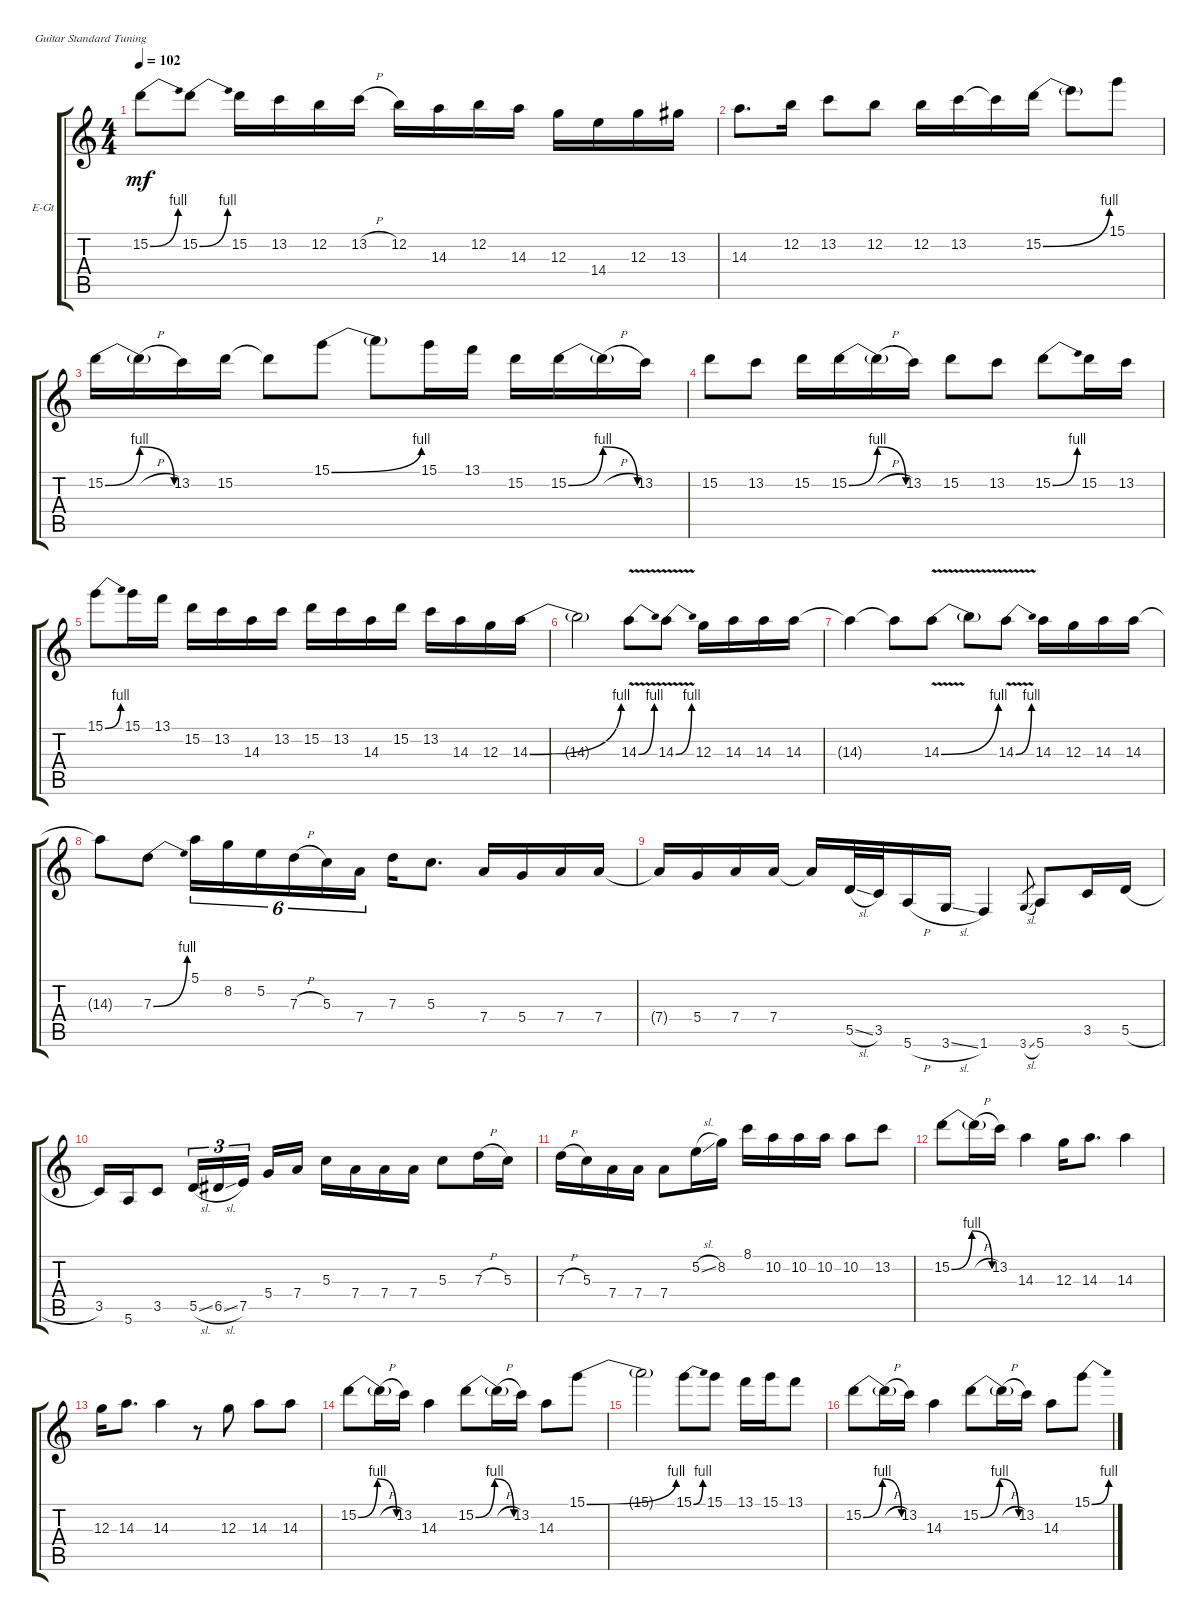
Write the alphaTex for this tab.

\defaultSystemsLayout 4
\bracketExtendMode groupsimilarinstruments
\firstSystemTrackNameOrientation horizontal
\otherSystemsTrackNameOrientation horizontal
\track ("Electric guitar (Jimmy Page)" "E-Gt") {instrument distortionguitar}
\staff {score tabs}
\tuning (E4 B3 G3 D3 A2 E2)
\ts (4 4)
\tempo 102
\clef g2
\scale
0.424128
\ks c
15.2{be (bend 0 0 15 4)}.8{dy mf} 15.2{be (bend 0 0 15 4)}.8 15.2.16 13.2.16 12.2.16 13.2{h}.16 12.2.16 14.3.16 12.2.16 14.3.16 12.3.16 14.4.16 12.3.16 13.3.16 |
\scale
0.247939 14.3.8{d} 12.2.16 13.2.8 12.2.8 12.2.16 13.2.16 13.2{t}.16 15.2{be (bend 0 0 15 4)}.16 15.2{t}.8 15.1.8 |
\scale
0.327615 15.2{be (bendrelease 0 0 10.2 4 20.4 4 30 0)}.16 15.2{h t}.16 13.2.16 15.2.16 15.2{t}.8 15.1{be (bend 0 0 15 4)}.8 15.1{t}.8 15.1.16 13.1.16 15.2.16 15.2{be (bendrelease 0 0 10.2 4 20.4 4 30 0)}.16 15.2{h t}.16 13.2.16 |
15.2.8 13.2.8 15.2.16 15.2{be (bendrelease 0 0 10.2 4 20.4 4 30 0)}.16 15.2{h t}.16 13.2.16 15.2.8 13.2.8 15.2{be (bend 0 0 15 4)}.8 15.2.16 13.2.16 |
15.1{be (bend 0 0 15 4)}.8 15.1.16 13.1.16 15.2.16 13.2.16 14.3.16 13.2.16 15.2.16 13.2.16 14.3.16 15.2.16 13.2.16 14.3.16 12.3.16 14.3{be (bend 0 0 15 4)}.16 |
14.3{t}.2 14.3{be (bend 0 0 15 4) v}.8 14.3{be (bend 0 0 15 4) v}.8 12.3.16 14.3.16 14.3.16 14.3.16 |
14.3{t}.4 14.3{t}.8 14.3{be (bend 0 0 15 4) v}.8 14.3{t}.8 14.3{be (bend 0 0 15 4) v}.8 14.3.16 12.3.16 14.3.16 14.3.16 |
14.3{t}.8 7.3{be (bend 0 0 15 4)}.8 5.1.16{tu (6 4)} 8.2.16{tu (6 4)} 5.2.16{tu (6 4)} 7.3{h}.16{tu (6 4)} 5.3.16{tu (6 4)} 7.4.16{tu (6 4)} 7.3.16 5.3.8{d} 7.4.16 5.4.16 7.4.16 7.4.16 |
7.4{t}.16 5.4.16 7.4.16 7.4.16 7.4{t}.16 5.5{sl}.32 3.5.32 5.6{h}.16 3.6{sl}.16 1.6.4 3.6{sl}.8{gr} 5.6.8 3.5.16 5.5{h}.16 |
3.5.16 5.6.16 3.5.8 5.5{sl}.16{tu (3 2)} 6.5{sl}.16{tu (3 2)} 7.5.16{tu (3 2)} 5.4.16 7.4.16 5.3.16 7.4.16 7.4.16 7.4.16 5.3.8 7.3{h}.16 5.3.16 |
7.3{h}.16 5.3.16 7.4.16 7.4.16 7.4.8 5.2{sl}.16 8.2.16 8.1.16 10.2.16 10.2.16 10.2.16 10.2.8 13.2.8 |
15.2{be (bendrelease 0 0 10.2 4 20.4 4 30 0)}.8 15.2{h t}.16 13.2.16 14.3.4 12.3.16 14.3.8{d} 14.3.4 |
12.3.16 14.3.8{d} 14.3.4 r.8 12.3.8 14.3.8 14.3.8 |
15.2{be (bendrelease 0 0 10.2 4 20.4 4 30 0)}.8 15.2{h t}.16 13.2.16 14.3.4 15.2{be (bendrelease 0 0 10.2 4 20.4 4 30 0)}.8 15.2{h t}.16 13.2.16 14.3.8 15.1{be (bend 0 0 15 4)}.8 |
15.1{t}.2 15.1{be (bend 0 0 15 4)}.8 15.1.8 13.1.16 15.1.16 13.1.8 |
15.2{be (bendrelease 0 0 10.2 4 20.4 4 30 0)}.8 15.2{h t}.16 13.2.16 14.3.4 15.2{be (bendrelease 0 0 10.2 4 20.4 4 30 0)}.8 15.2{h t}.16 13.2.16 14.3.8 15.1{be (bend 0 0 15 4)}.8
